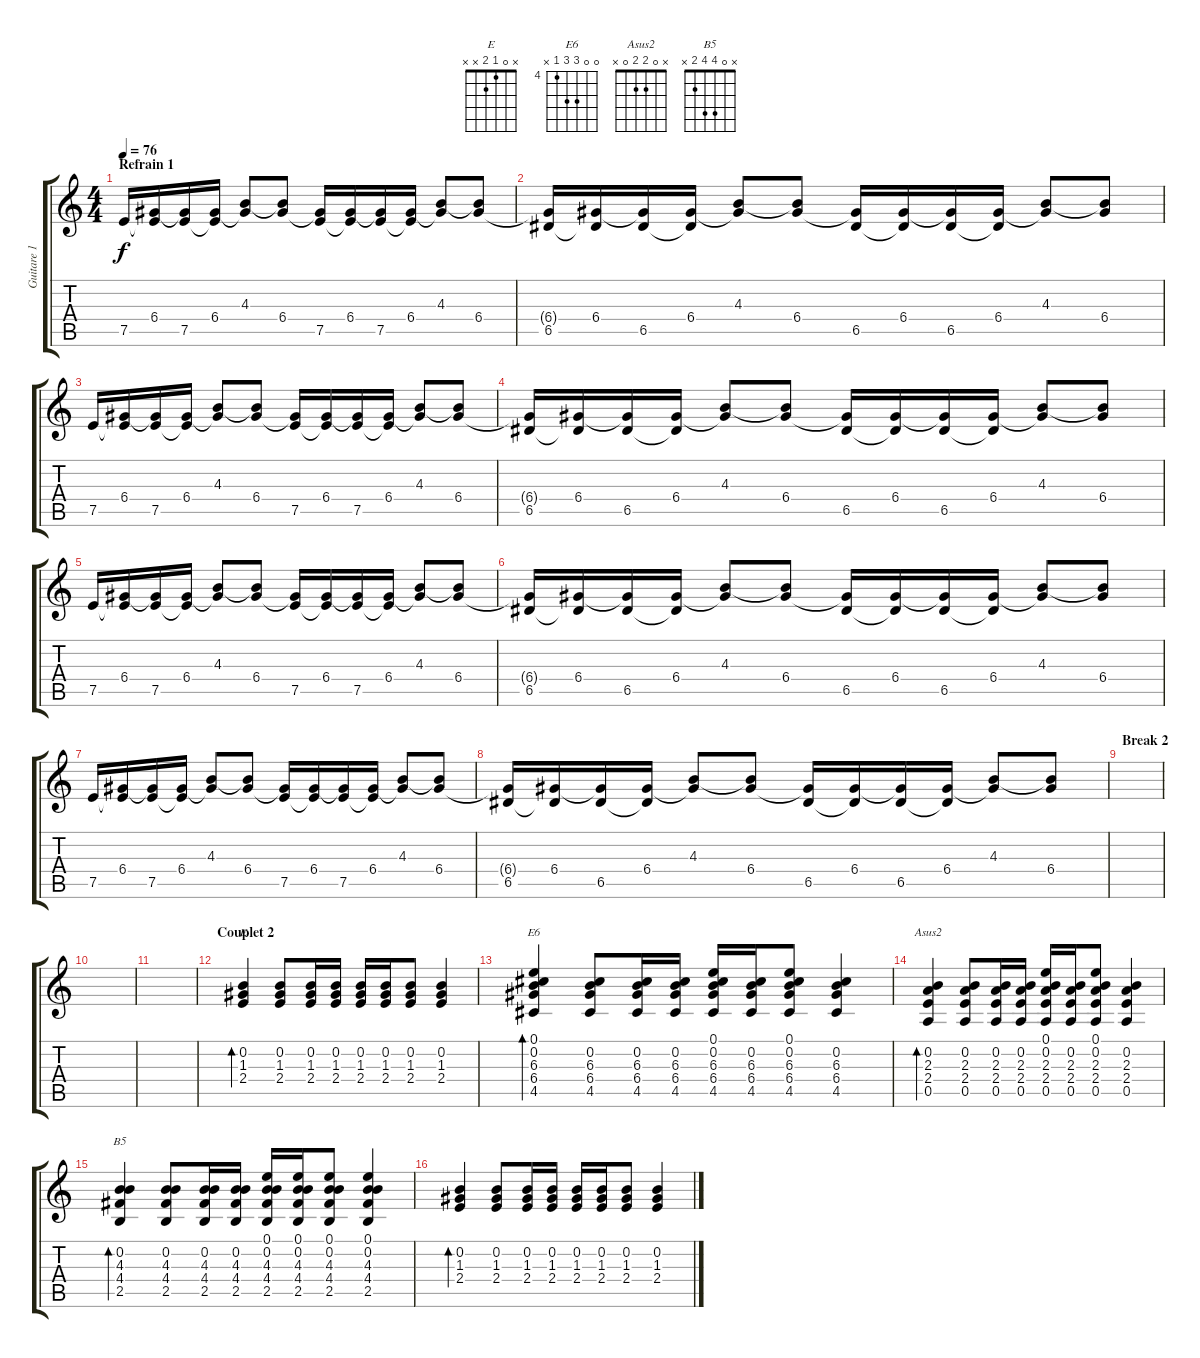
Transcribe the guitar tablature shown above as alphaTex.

\track ("Guitare 1" "Guitare 1") {instrument acousticguitarsteel}
\staff {score tabs}
\tuning (E4 B3 G3 D3 A2 E2) {hide}
\chord ("E" x 0 1 2 x x)
\chord ("E6" 0 0 6 6 4 x) {firstfret 4}
\chord ("Asus2" x 0 2 2 0 x)
\chord ("B5" x 0 4 4 2 x)
\ts (4 4)
\section ("" "Refrain 1")
\tempo 76
\clef g2
\ks c
7.5.16{dy f} (6.4 7.5{t}).16 (6.4{t} 7.5).16 (6.4 7.5{t}).16 (4.3 6.4{t}).8 (4.3{t} 6.4).8 (6.4{t} 7.5).16 (6.4 7.5{t}).16 (6.4{t} 7.5).16 (6.4 7.5{t}).16 (4.3 6.4{t}).8 (4.3{t} 6.4).8 |
(6.4{t} 6.5).16 (6.4 6.5{t}).16 (6.4{t} 6.5).16 (6.4 6.5{t}).16 (4.3 6.4{t}).8 (4.3{t} 6.4).8 (6.4{t} 6.5).16 (6.4 6.5{t}).16 (6.4{t} 6.5).16 (6.4 6.5{t}).16 (4.3 6.4{t}).8 (4.3{t} 6.4).8 |
7.5.16 (6.4 7.5{t}).16 (6.4{t} 7.5).16 (6.4 7.5{t}).16 (4.3 6.4{t}).8 (4.3{t} 6.4).8 (6.4{t} 7.5).16 (6.4 7.5{t}).16 (6.4{t} 7.5).16 (6.4 7.5{t}).16 (4.3 6.4{t}).8 (4.3{t} 6.4).8 |
(6.4{t} 6.5).16 (6.4 6.5{t}).16 (6.4{t} 6.5).16 (6.4 6.5{t}).16 (4.3 6.4{t}).8 (4.3{t} 6.4).8 (6.4{t} 6.5).16 (6.4 6.5{t}).16 (6.4{t} 6.5).16 (6.4 6.5{t}).16 (4.3 6.4{t}).8 (4.3{t} 6.4).8 |
7.5.16 (6.4 7.5{t}).16 (6.4{t} 7.5).16 (6.4 7.5{t}).16 (4.3 6.4{t}).8 (4.3{t} 6.4).8 (6.4{t} 7.5).16 (6.4 7.5{t}).16 (6.4{t} 7.5).16 (6.4 7.5{t}).16 (4.3 6.4{t}).8 (4.3{t} 6.4).8 |
(6.4{t} 6.5).16 (6.4 6.5{t}).16 (6.4{t} 6.5).16 (6.4 6.5{t}).16 (4.3 6.4{t}).8 (4.3{t} 6.4).8 (6.4{t} 6.5).16 (6.4 6.5{t}).16 (6.4{t} 6.5).16 (6.4 6.5{t}).16 (4.3 6.4{t}).8 (4.3{t} 6.4).8 |
7.5.16 (6.4 7.5{t}).16 (6.4{t} 7.5).16 (6.4 7.5{t}).16 (4.3 6.4{t}).8 (4.3{t} 6.4).8 (6.4{t} 7.5).16 (6.4 7.5{t}).16 (6.4{t} 7.5).16 (6.4 7.5{t}).16 (4.3 6.4{t}).8 (4.3{t} 6.4).8 |
(6.4{t} 6.5).16 (6.4 6.5{t}).16 (6.4{t} 6.5).16 (6.4 6.5{t}).16 (4.3 6.4{t}).8 (4.3{t} 6.4).8 (6.4{t} 6.5).16 (6.4 6.5{t}).16 (6.4{t} 6.5).16 (6.4 6.5{t}).16 (4.3 6.4{t}).8 (4.3{t} 6.4).8 |
\section ("" "Break 2")
|
|
|
\section ("" "Couplet 2")
(0.2 1.3 2.4).4{bd 120 ch "E"} (0.2 1.3 2.4).8 (0.2 1.3 2.4).16 (0.2 1.3 2.4).16 (0.2 1.3 2.4).16 (0.2 1.3 2.4).16 (0.2 1.3 2.4).8 (0.2 1.3 2.4).4 |
(0.1 0.2 6.3 6.4 4.5).4{bd 120 ch "E6"} (0.2 6.3 6.4 4.5).8 (0.2 6.3 6.4 4.5).16 (0.2 6.3 6.4 4.5).16 (0.1 0.2 6.3 6.4 4.5).16 (0.2 6.3 6.4 4.5).16 (0.1 0.2 6.3 6.4 4.5).8 (0.2 6.3 6.4 4.5).4 |
(0.2 2.3 2.4 0.5).4{bd 120 ch "Asus2"} (0.2 2.3 2.4 0.5).8 (0.2 2.3 2.4 0.5).16 (0.2 2.3 2.4 0.5).16 (0.1 0.2 2.3 2.4 0.5).16 (0.2 2.3 2.4 0.5).16 (0.1 0.2 2.3 2.4 0.5).8 (0.2 2.3 2.4 0.5).4 |
(0.2 4.3 4.4 2.5).4{bd 120 ch "B5"} (0.2 4.3 4.4 2.5).8 (0.2 4.3 4.4 2.5).16 (0.2 4.3 4.4 2.5).16 (0.1 0.2 4.3 4.4 2.5).16 (0.1 0.2 4.3 4.4 2.5).16 (0.1 0.2 4.3 4.4 2.5).8 (0.1 0.2 4.3 4.4 2.5).4 |
(0.2 1.3 2.4).4{bd 120} (0.2 1.3 2.4).8 (0.2 1.3 2.4).16 (0.2 1.3 2.4).16 (0.2 1.3 2.4).16 (0.2 1.3 2.4).16 (0.2 1.3 2.4).8 (0.2 1.3 2.4).4
